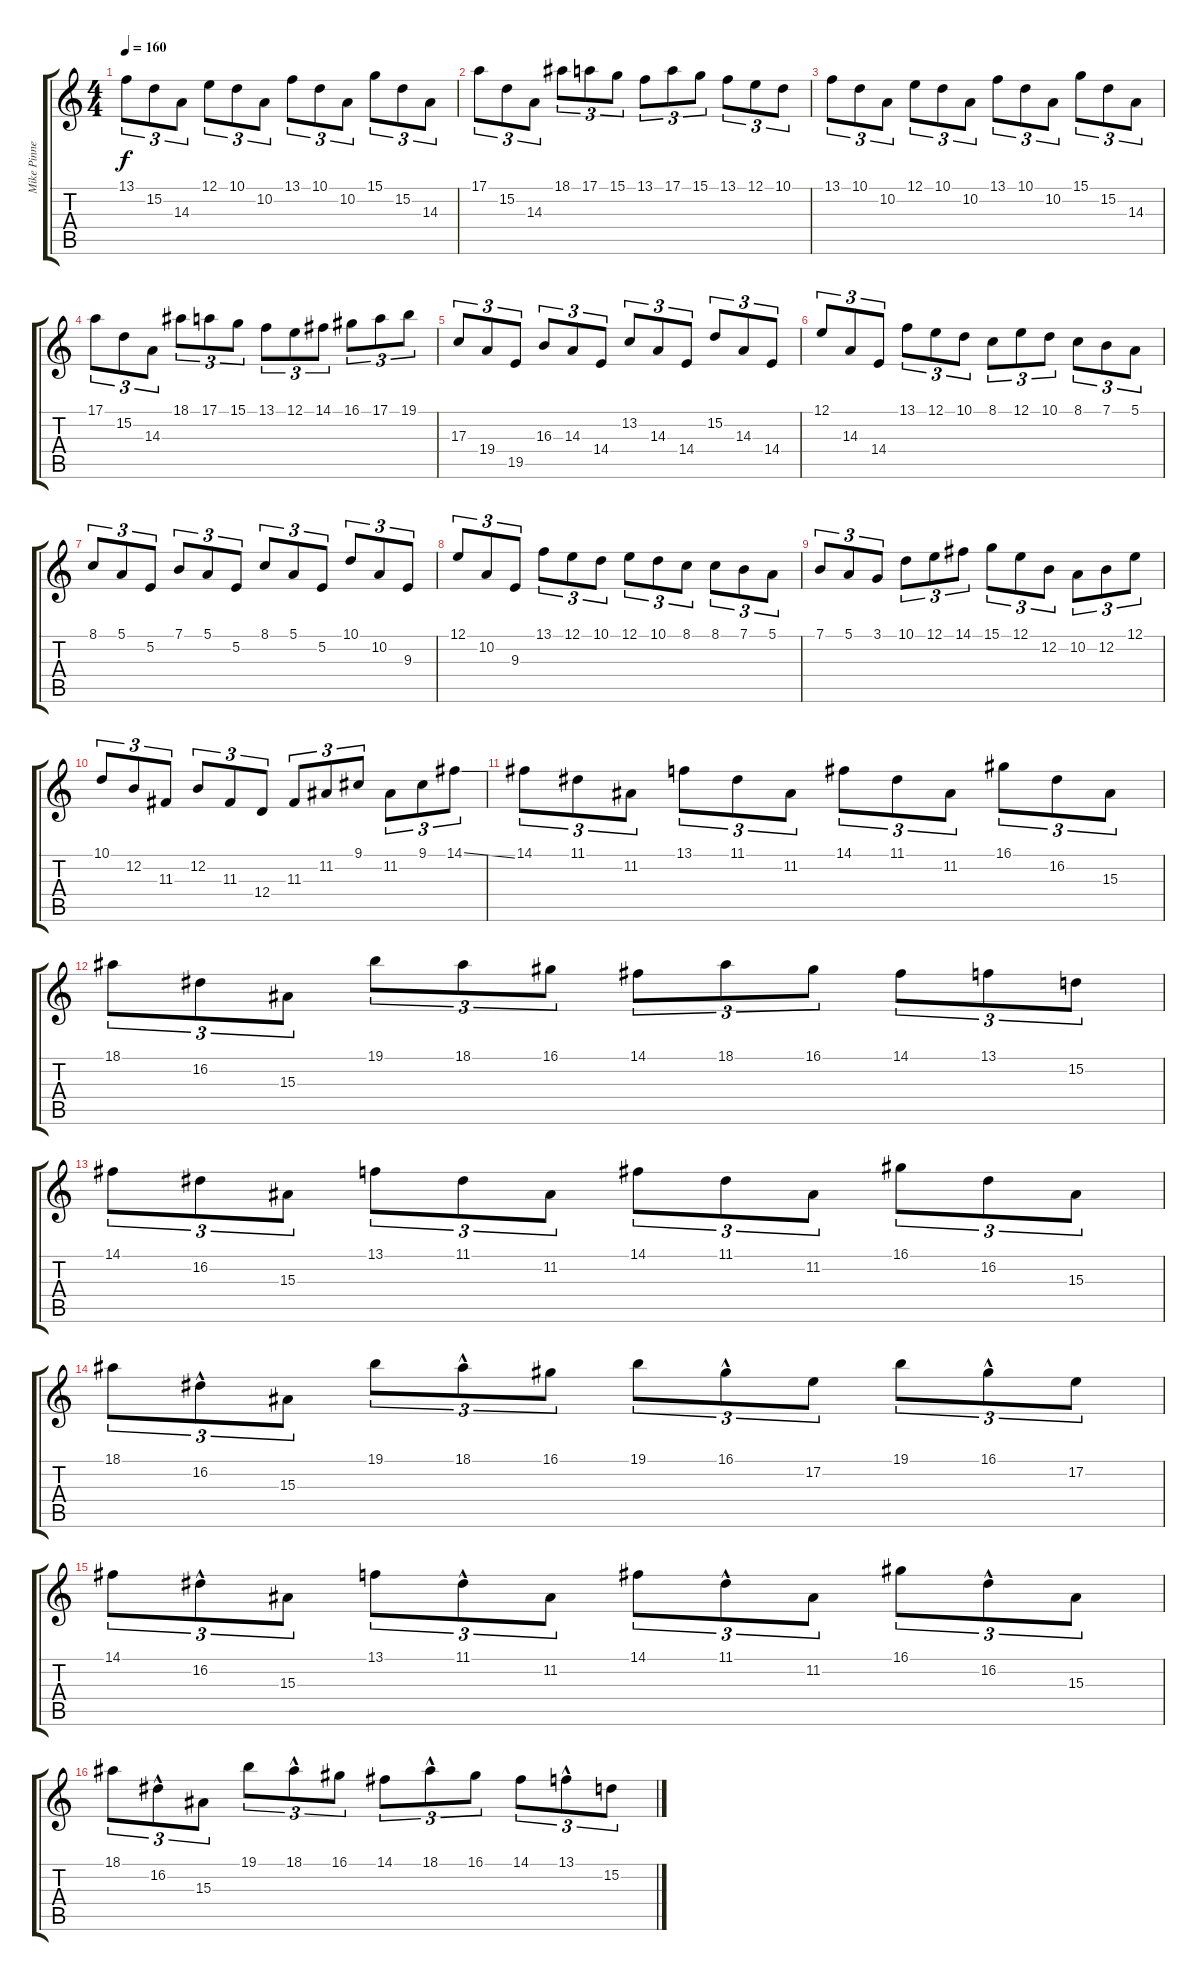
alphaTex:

\track ("Mike Pinnella (Piano)" "Mike Pinne") {instrument harpsichord}
\staff {score tabs}
\tuning (E4 B3 G3 D3 A2 D2) {hide}
\ts (4 4)
\tempo 160
\clef g2
\ks c
13.1.8{tu (3 2) dy f instrument harpsichord} 15.2.8{tu (3 2)} 14.3.8{tu (3 2)} 12.1.8{tu (3 2)} 10.1.8{tu (3 2)} 10.2.8{tu (3 2)} 13.1.8{tu (3 2)} 10.1.8{tu (3 2)} 10.2.8{tu (3 2)} 15.1.8{tu (3 2)} 15.2.8{tu (3 2)} 14.3.8{tu (3 2)} |
17.1.8{tu (3 2)} 15.2.8{tu (3 2)} 14.3.8{tu (3 2)} 18.1.8{tu (3 2)} 17.1.8{tu (3 2)} 15.1.8{tu (3 2)} 13.1.8{tu (3 2)} 17.1.8{tu (3 2)} 15.1.8{tu (3 2)} 13.1.8{tu (3 2)} 12.1.8{tu (3 2)} 10.1.8{tu (3 2)} |
13.1.8{tu (3 2)} 10.1.8{tu (3 2)} 10.2.8{tu (3 2)} 12.1.8{tu (3 2)} 10.1.8{tu (3 2)} 10.2.8{tu (3 2)} 13.1.8{tu (3 2)} 10.1.8{tu (3 2)} 10.2.8{tu (3 2)} 15.1.8{tu (3 2)} 15.2.8{tu (3 2)} 14.3.8{tu (3 2)} |
17.1.8{tu (3 2)} 15.2.8{tu (3 2)} 14.3.8{tu (3 2)} 18.1.8{tu (3 2)} 17.1.8{tu (3 2)} 15.1.8{tu (3 2)} 13.1.8{tu (3 2)} 12.1.8{tu (3 2)} 14.1.8{tu (3 2)} 16.1.8{tu (3 2)} 17.1.8{tu (3 2)} 19.1.8{tu (3 2)} |
17.3.8{tu (3 2)} 19.4.8{tu (3 2)} 19.5.8{tu (3 2)} 16.3.8{tu (3 2)} 14.3.8{tu (3 2)} 14.4.8{tu (3 2)} 13.2.8{tu (3 2)} 14.3.8{tu (3 2)} 14.4.8{tu (3 2)} 15.2.8{tu (3 2)} 14.3.8{tu (3 2)} 14.4.8{tu (3 2)} |
12.1.8{tu (3 2)} 14.3.8{tu (3 2)} 14.4.8{tu (3 2)} 13.1.8{tu (3 2)} 12.1.8{tu (3 2)} 10.1.8{tu (3 2)} 8.1.8{tu (3 2)} 12.1.8{tu (3 2)} 10.1.8{tu (3 2)} 8.1.8{tu (3 2)} 7.1.8{tu (3 2)} 5.1.8{tu (3 2)} |
8.1.8{tu (3 2)} 5.1.8{tu (3 2)} 5.2.8{tu (3 2)} 7.1.8{tu (3 2)} 5.1.8{tu (3 2)} 5.2.8{tu (3 2)} 8.1.8{tu (3 2)} 5.1.8{tu (3 2)} 5.2.8{tu (3 2)} 10.1.8{tu (3 2)} 10.2.8{tu (3 2)} 9.3.8{tu (3 2)} |
12.1.8{tu (3 2)} 10.2.8{tu (3 2)} 9.3.8{tu (3 2)} 13.1.8{tu (3 2)} 12.1.8{tu (3 2)} 10.1.8{tu (3 2)} 12.1.8{tu (3 2)} 10.1.8{tu (3 2)} 8.1.8{tu (3 2)} 8.1.8{tu (3 2)} 7.1.8{tu (3 2)} 5.1.8{tu (3 2)} |
7.1.8{tu (3 2)} 5.1.8{tu (3 2)} 3.1.8{tu (3 2)} 10.1.8{tu (3 2)} 12.1.8{tu (3 2)} 14.1.8{tu (3 2)} 15.1.8{tu (3 2)} 12.1.8{tu (3 2)} 12.2.8{tu (3 2)} 10.2.8{tu (3 2)} 12.2.8{tu (3 2)} 12.1.8{tu (3 2)} |
10.1.8{tu (3 2)} 12.2.8{tu (3 2)} 11.3.8{tu (3 2)} 12.2.8{tu (3 2)} 11.3.8{tu (3 2)} 12.4.8{tu (3 2)} 11.3.8{tu (3 2)} 11.2.8{tu (3 2)} 9.1.8{tu (3 2)} 11.2.8{tu (3 2)} 9.1.8{tu (3 2)} 14.1{ss}.8{tu (3 2)} |
14.1.8{tu (3 2) volume 12 balance 8} 11.1.8{tu (3 2)} 11.2.8{tu (3 2)} 13.1.8{tu (3 2)} 11.1.8{tu (3 2)} 11.2.8{tu (3 2)} 14.1.8{tu (3 2)} 11.1.8{tu (3 2)} 11.2.8{tu (3 2)} 16.1.8{tu (3 2)} 16.2.8{tu (3 2)} 15.3.8{tu (3 2)} |
18.1.8{tu (3 2)} 16.2.8{tu (3 2)} 15.3.8{tu (3 2)} 19.1.8{tu (3 2)} 18.1.8{tu (3 2)} 16.1.8{tu (3 2)} 14.1.8{tu (3 2)} 18.1.8{tu (3 2)} 16.1.8{tu (3 2)} 14.1.8{tu (3 2)} 13.1.8{tu (3 2)} 15.2.8{tu (3 2)} |
14.1.8{tu (3 2)} 16.2.8{tu (3 2)} 15.3.8{tu (3 2)} 13.1.8{tu (3 2)} 11.1.8{tu (3 2)} 11.2.8{tu (3 2)} 14.1.8{tu (3 2)} 11.1.8{tu (3 2)} 11.2.8{tu (3 2)} 16.1.8{tu (3 2)} 16.2.8{tu (3 2)} 15.3.8{tu (3 2)} |
18.1.8{tu (3 2)} 16.2{hac}.8{tu (3 2)} 15.3.8{tu (3 2)} 19.1.8{tu (3 2)} 18.1{hac}.8{tu (3 2)} 16.1.8{tu (3 2)} 19.1.8{tu (3 2)} 16.1{hac}.8{tu (3 2)} 17.2.8{tu (3 2)} 19.1.8{tu (3 2)} 16.1{hac}.8{tu (3 2)} 17.2.8{tu (3 2)} |
14.1.8{tu (3 2)} 16.2{hac}.8{tu (3 2)} 15.3.8{tu (3 2)} 13.1.8{tu (3 2)} 11.1{hac}.8{tu (3 2)} 11.2.8{tu (3 2)} 14.1.8{tu (3 2)} 11.1{hac}.8{tu (3 2)} 11.2.8{tu (3 2)} 16.1.8{tu (3 2)} 16.2{hac}.8{tu (3 2)} 15.3.8{tu (3 2)} |
18.1.8{tu (3 2)} 16.2{hac}.8{tu (3 2)} 15.3.8{tu (3 2)} 19.1.8{tu (3 2)} 18.1{hac}.8{tu (3 2)} 16.1.8{tu (3 2)} 14.1.8{tu (3 2)} 18.1{hac}.8{tu (3 2)} 16.1.8{tu (3 2)} 14.1.8{tu (3 2)} 13.1{hac}.8{tu (3 2)} 15.2.8{tu (3 2)}
